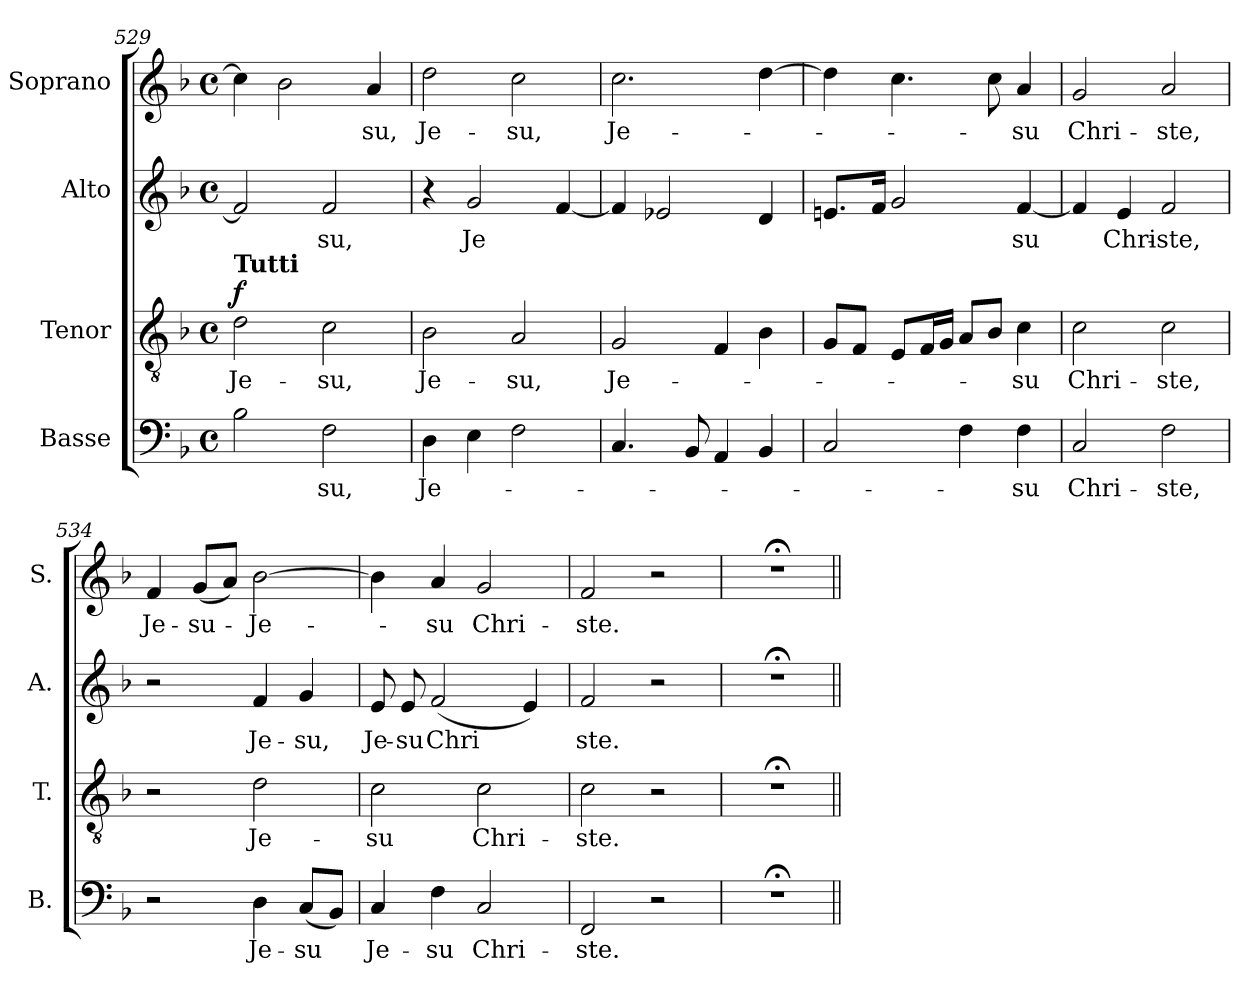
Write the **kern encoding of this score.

**kern	**text	**kern	**text	**dynam	**kern	**text	**kern	**text
*part4	*part4	*part3	*part3	*part3	*part2	*part2	*part1	*part1
*staff4	*staff4	*staff3	*staff3	*staff3	*staff2	*staff2	*staff1	*staff1
*I"Basse	*	*I"Tenor	*	*	*I"Alto	*	*I"Soprano	*
*I'B.	*	*I'T.	*	*	*I'A.	*	*I'S.	*
*clefF4	*	*clefGv2	*	*	*clefG2	*	*clefG2	*
*k[b-]	*	*k[b-]	*	*	*k[b-]	*	*k[b-]	*
*M4/4	*	*M4/4	*	*	*M4/4	*	*M4/4	*
*met(c)	*	*met(c)	*	*	*met(c)	*	*met(c)	*
=529	=529	=529	=529	=529	=529	=529	=529	=529
!	!	!LO:TX:a:B:t=Tutti	!	!	!	!	!	!
!	!	!	!LO:LY:b	!LO:DY:a	!	!	!	!
2B-\	.	2d\	Je-	f	2f/]	.	4cc\]	.
.	.	.	.	.	.	.	2b-\	.
!	!LO:LY:b	!	!LO:LY:b	!	!	!LO:LY:b	!	!
2F\	-su,	2c\	-su,	.	2f/	-su,	.	.
!	!	!	!	!	!	!	!	!LO:LY:b
.	.	.	.	.	.	.	4a/	-su,
!!LO:PB:g=z
=530	=530	=530	=530	=530	=530	=530	=530	=530
!	!LO:LY:b	!	!LO:LY:b	!	!	!	!	!LO:LY:b
4D\	Je-	2B-\	Je-	.	4r	.	2dd\	Je-
!	!	!	!	!	!	!LO:LY:b	!	!
4E\	.	.	.	.	2g/	Je	.	.
!	!	!	!LO:LY:b	!	!	!	!	!LO:LY:b
2F\	.	2A/	-su,	.	.	.	2cc\	-su,
.	.	.	.	.	[<4f/	.	.	.
=531	=531	=531	=531	=531	=531	=531	=531	=531
!	!	!	!LO:LY:b	!	!	!	!	!LO:LY:b
4.C/	.	2G/	Je-	.	4f/]	.	2.cc\	Je-
.	.	.	.	.	2e-X/	.	.	.
8BB-/	.	.	.	.	.	.	.	.
4AA/	.	4F/	.	.	.	.	.	.
4BB-/	.	4B-\	.	.	4d/	.	[>4dd\	.
=532	=532	=532	=532	=532	=532	=532	=532	=532
2C/	.	8G/L	.	.	8.en/L	.	4dd\]	.
.	.	8F/J	.	.	.	.	.	.
.	.	.	.	.	16f/Jk	.	.	.
.	.	8E/L	.	.	2g/	.	4.cc\	.
.	.	16F/L	.	.	.	.	.	.
.	.	16G/JJ	.	.	.	.	.	.
4F\	.	8A/L	.	.	.	.	.	.
.	.	8B-/J	.	.	.	.	8cc\	.
!	!LO:LY:b	!	!LO:LY:b	!	!	!LO:LY:b	!	!LO:LY:b
4F\	-su	4c\	-su	.	[4f/	-su	4a/	-su
=533	=533	=533	=533	=533	=533	=533	=533	=533
!	!LO:LY:b	!	!LO:LY:b	!	!	!	!	!LO:LY:b
2C/	Chri-	2c\	Chri-	.	4f/]	.	2g/	Chri-
!	!	!	!	!	!	!LO:LY:b	!	!
.	.	.	.	.	4e/	Chri-	.	.
!	!LO:LY:b	!	!LO:LY:b	!	!	!LO:LY:b	!	!LO:LY:b
2F\	-ste,	2c\	-ste,	.	2f/	-ste,	2a/	-ste,
=534	=534	=534	=534	=534	=534	=534	=534	=534
!	!	!	!	!	!	!	!	!LO:LY:b
2r	.	2r	.	.	2r	.	4f/	Je-
!	!	!	!	!	!	!	!	!LO:LY:b
.	.	.	.	.	.	.	(8g/L	-su-
.	.	.	.	.	.	.	8a/J)	.
!	!LO:LY:b	!	!LO:LY:b	!	!	!LO:LY:b	!	!LO:LY:b
4D\	Je-	2d\	Je-	.	4f/	Je-	[2b-\	-Je-
!	!LO:LY:b	!	!	!	!	!LO:LY:b	!	!
(8C/L	-su	.	.	.	4g/	-su,	.	.
8BB-/J)	.	.	.	.	.	.	.	.
=535	=535	=535	=535	=535	=535	=535	=535	=535
!	!LO:LY:b	!	!LO:LY:b	!	!	!LO:LY:b	!	!
4C/	Je-	2c\	-su	.	8e/	Je-	4b-\]	.
!	!	!	!	!	!	!LO:LY:b	!	!
.	.	.	.	.	8e/	-su	.	.
!	!LO:LY:b	!	!	!	!	!LO:LY:b	!	!LO:LY:b
4F\	-su	.	.	.	(<2f/	Chri	4a/	-su
!	!LO:LY:b	!	!LO:LY:b	!	!	!	!	!LO:LY:b
2C/	Chri-	2c\	Chri-	.	.	.	2g/	Chri-
.	.	.	.	.	4e/)	.	.	.
=536	=536	=536	=536	=536	=536	=536	=536	=536
!	!LO:LY:b	!	!LO:LY:b	!	!	!LO:LY:b	!	!LO:LY:b
2FF/	-ste.	2c\	-ste.	.	2f/	-ste.	2f/	-ste.
2r	.	2r	.	.	2r	.	2r	.
=537	=537	=537	=537	=537	=537	=537	=537	=537
1r;<	.	1r;<	.	.	1r;<	.	1r;<	.
=||	=||	=||	=||	=||	=||	=||	=||	=||
*-	*-	*-	*-	*-	*-	*-	*-	*-
